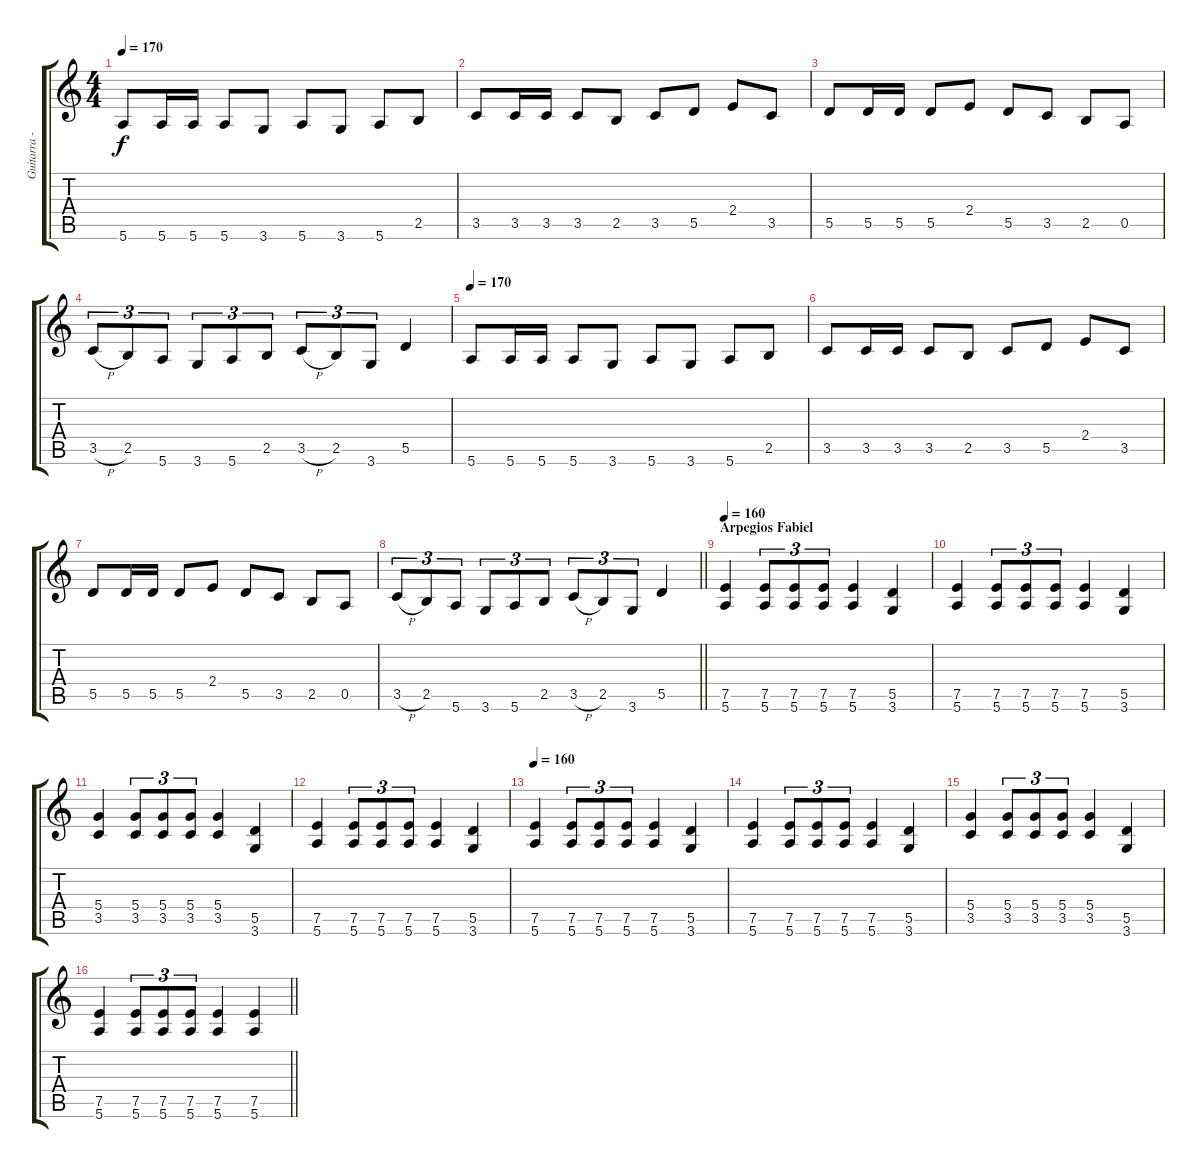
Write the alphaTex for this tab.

\track ("Guitarra - Alberto" "Guitarra -") {mute instrument distortionguitar}
\staff {score tabs}
\tuning (E4 B3 G3 D3 A2 E2) {hide}
\ts (4 4)
\tempo 170
\clef g2
\ks c
5.6.8{dy f} 5.6.16 5.6.16 5.6.8 3.6.8 5.6.8 3.6.8 5.6.8 2.5.8 |
3.5.8 3.5.16 3.5.16 3.5.8 2.5.8 3.5.8 5.5.8 2.4.8 3.5.8 |
5.5.8 5.5.16 5.5.16 5.5.8 2.4.8 5.5.8 3.5.8 2.5.8 0.5.8 |
3.5{h}.8{tu (3 2)} 2.5.8{tu (3 2)} 5.6.8{tu (3 2)} 3.6.8{tu (3 2)} 5.6.8{tu (3 2)} 2.5.8{tu (3 2)} 3.5{h}.8{tu (3 2)} 2.5.8{tu (3 2)} 3.6.8{tu (3 2)} 5.5.4 |
\tempo 170
5.6.8 5.6.16 5.6.16 5.6.8 3.6.8 5.6.8 3.6.8 5.6.8 2.5.8 |
3.5.8 3.5.16 3.5.16 3.5.8 2.5.8 3.5.8 5.5.8 2.4.8 3.5.8 |
5.5.8 5.5.16 5.5.16 5.5.8 2.4.8 5.5.8 3.5.8 2.5.8 0.5.8 |
\barLineRight lightlight
3.5{h}.8{tu (3 2)} 2.5.8{tu (3 2)} 5.6.8{tu (3 2)} 3.6.8{tu (3 2)} 5.6.8{tu (3 2)} 2.5.8{tu (3 2)} 3.5{h}.8{tu (3 2)} 2.5.8{tu (3 2)} 3.6.8{tu (3 2)} 5.5.4 |
\section ("" "Arpegios Fabiel")
\tempo 160
(7.5 5.6).4 (7.5 5.6).8{tu (3 2)} (7.5 5.6).8{tu (3 2)} (7.5 5.6).8{tu (3 2)} (7.5 5.6).4 (5.5 3.6).4 |
(7.5 5.6).4 (7.5 5.6).8{tu (3 2)} (7.5 5.6).8{tu (3 2)} (7.5 5.6).8{tu (3 2)} (7.5 5.6).4 (5.5 3.6).4 |
(5.4 3.5).4 (5.4 3.5).8{tu (3 2)} (5.4 3.5).8{tu (3 2)} (5.4 3.5).8{tu (3 2)} (5.4 3.5).4 (5.5 3.6).4 |
(7.5 5.6).4 (7.5 5.6).8{tu (3 2)} (7.5 5.6).8{tu (3 2)} (7.5 5.6).8{tu (3 2)} (7.5 5.6).4 (5.5 3.6).4 |
\tempo 160
(7.5 5.6).4 (7.5 5.6).8{tu (3 2)} (7.5 5.6).8{tu (3 2)} (7.5 5.6).8{tu (3 2)} (7.5 5.6).4 (5.5 3.6).4 |
(7.5 5.6).4 (7.5 5.6).8{tu (3 2)} (7.5 5.6).8{tu (3 2)} (7.5 5.6).8{tu (3 2)} (7.5 5.6).4 (5.5 3.6).4 |
(5.4 3.5).4 (5.4 3.5).8{tu (3 2)} (5.4 3.5).8{tu (3 2)} (5.4 3.5).8{tu (3 2)} (5.4 3.5).4 (5.5 3.6).4 |
\barLineRight lightlight
(7.5 5.6).4 (7.5 5.6).8{tu (3 2)} (7.5 5.6).8{tu (3 2)} (7.5 5.6).8{tu (3 2)} (7.5 5.6).4 (7.5 5.6).4
